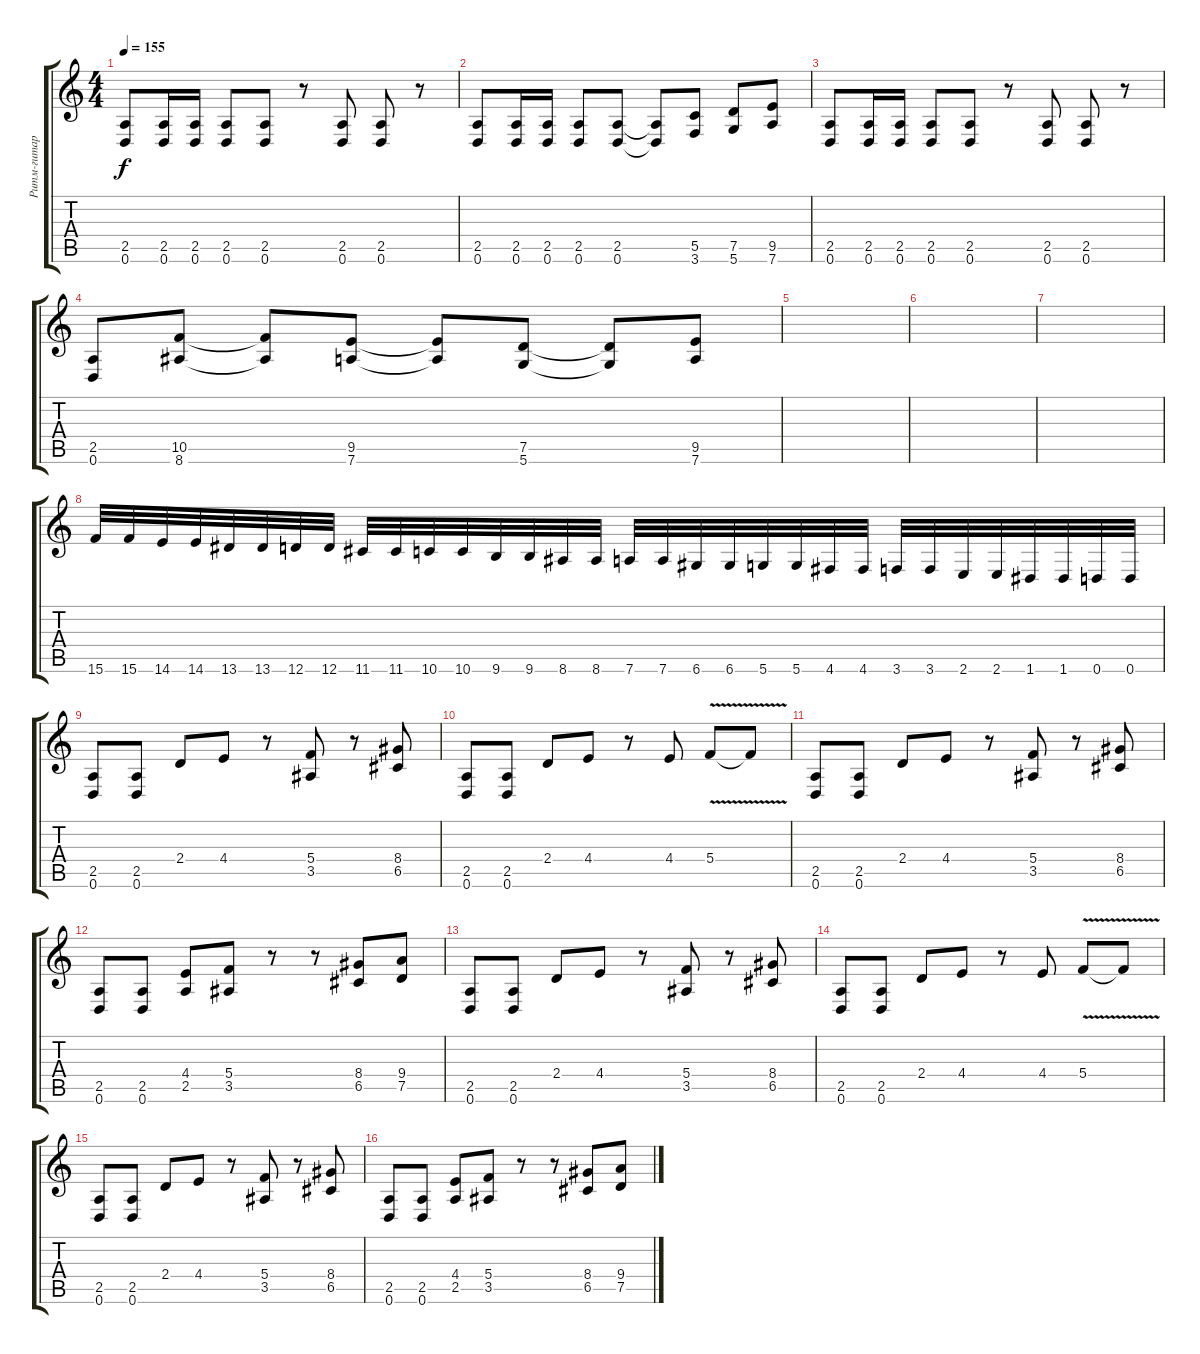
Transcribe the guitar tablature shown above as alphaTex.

\track ("Ритм-гитара" "Ритм-гитар") {instrument distortionguitar}
\staff {score tabs}
\tuning (D4 A3 F3 C3 G2 D2) {hide}
\ts (4 4)
\tempo 155
\clef g2
\ks c
(2.5 0.6).8{dy f} (2.5 0.6).16 (2.5 0.6).16 (2.5 0.6).8 (2.5 0.6).8 r.8 (2.5 0.6).8 (2.5 0.6).8 r.8 |
(2.5 0.6).8 (2.5 0.6).16 (2.5 0.6).16 (2.5 0.6).8 (2.5 0.6).8 (2.5{t} 0.6{t}).8 (5.5 3.6).8 (7.5 5.6).8 (9.5 7.6).8 |
(2.5 0.6).8 (2.5 0.6).16 (2.5 0.6).16 (2.5 0.6).8 (2.5 0.6).8 r.8 (2.5 0.6).8 (2.5 0.6).8 r.8 |
(2.5 0.6).8 (10.5 8.6).8 (10.5{t} 8.6{t}).8 (9.5 7.6).8 (9.5{t} 7.6{t}).8 (7.5 5.6).8 (7.5{t} 5.6{t}).8 (9.5 7.6).8 |
|
|
|
15.6.32 15.6.32 14.6.32 14.6.32 13.6.32 13.6.32 12.6.32 12.6.32 11.6.32 11.6.32 10.6.32 10.6.32 9.6.32 9.6.32 8.6.32 8.6.32 7.6.32 7.6.32 6.6.32 6.6.32 5.6.32 5.6.32 4.6.32 4.6.32 3.6.32 3.6.32 2.6.32 2.6.32 1.6.32 1.6.32 0.6.32 0.6.32 |
(2.5 0.6).8 (2.5 0.6).8 2.4.8 4.4.8 r.8 (5.4 3.5).8 r.8 (8.4 6.5).8 |
(2.5 0.6).8 (2.5 0.6).8 2.4.8 4.4.8 r.8 4.4.8 5.4{v}.8 5.4{t}.8 |
(2.5 0.6).8 (2.5 0.6).8 2.4.8 4.4.8 r.8 (5.4 3.5).8 r.8 (8.4 6.5).8 |
(2.5 0.6).8 (2.5 0.6).8 (4.4 2.5).8 (5.4 3.5).8 r.8 r.8 (8.4 6.5).8 (9.4 7.5).8 |
(2.5 0.6).8 (2.5 0.6).8 2.4.8 4.4.8 r.8 (5.4 3.5).8 r.8 (8.4 6.5).8 |
(2.5 0.6).8 (2.5 0.6).8 2.4.8 4.4.8 r.8 4.4.8 5.4{v}.8 5.4{t}.8 |
(2.5 0.6).8 (2.5 0.6).8 2.4.8 4.4.8 r.8 (5.4 3.5).8 r.8 (8.4 6.5).8 |
(2.5 0.6).8 (2.5 0.6).8 (4.4 2.5).8 (5.4 3.5).8 r.8 r.8 (8.4 6.5).8 (9.4 7.5).8
